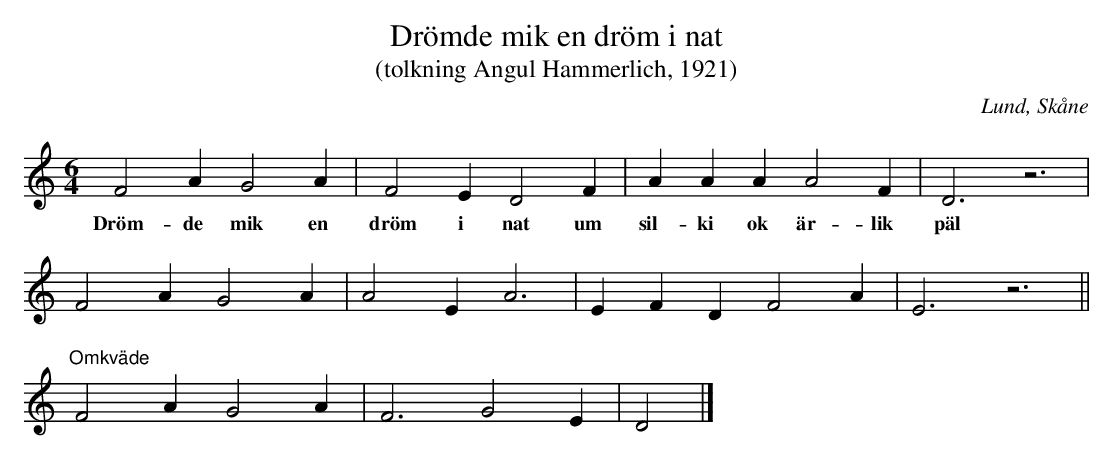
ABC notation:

X:1
T:Drömde mik en dröm i nat
T:(tolkning Angul Hammerlich, 1921)
O:Lund, Skåne
M:6/4
L:1/4
K:C
F2 A G2 A | F2 E D2 F | A A A A2 F | D3 z3 |
w:Dröm-de mik en|dröm i nat um|sil-ki ok är-lik|päl
F2 A G2 A | A2 E A3 | E F D F2 A | E3 z3 ||
"Omkväde" F2 A G2 A | F3 G2 E | D2 |]
